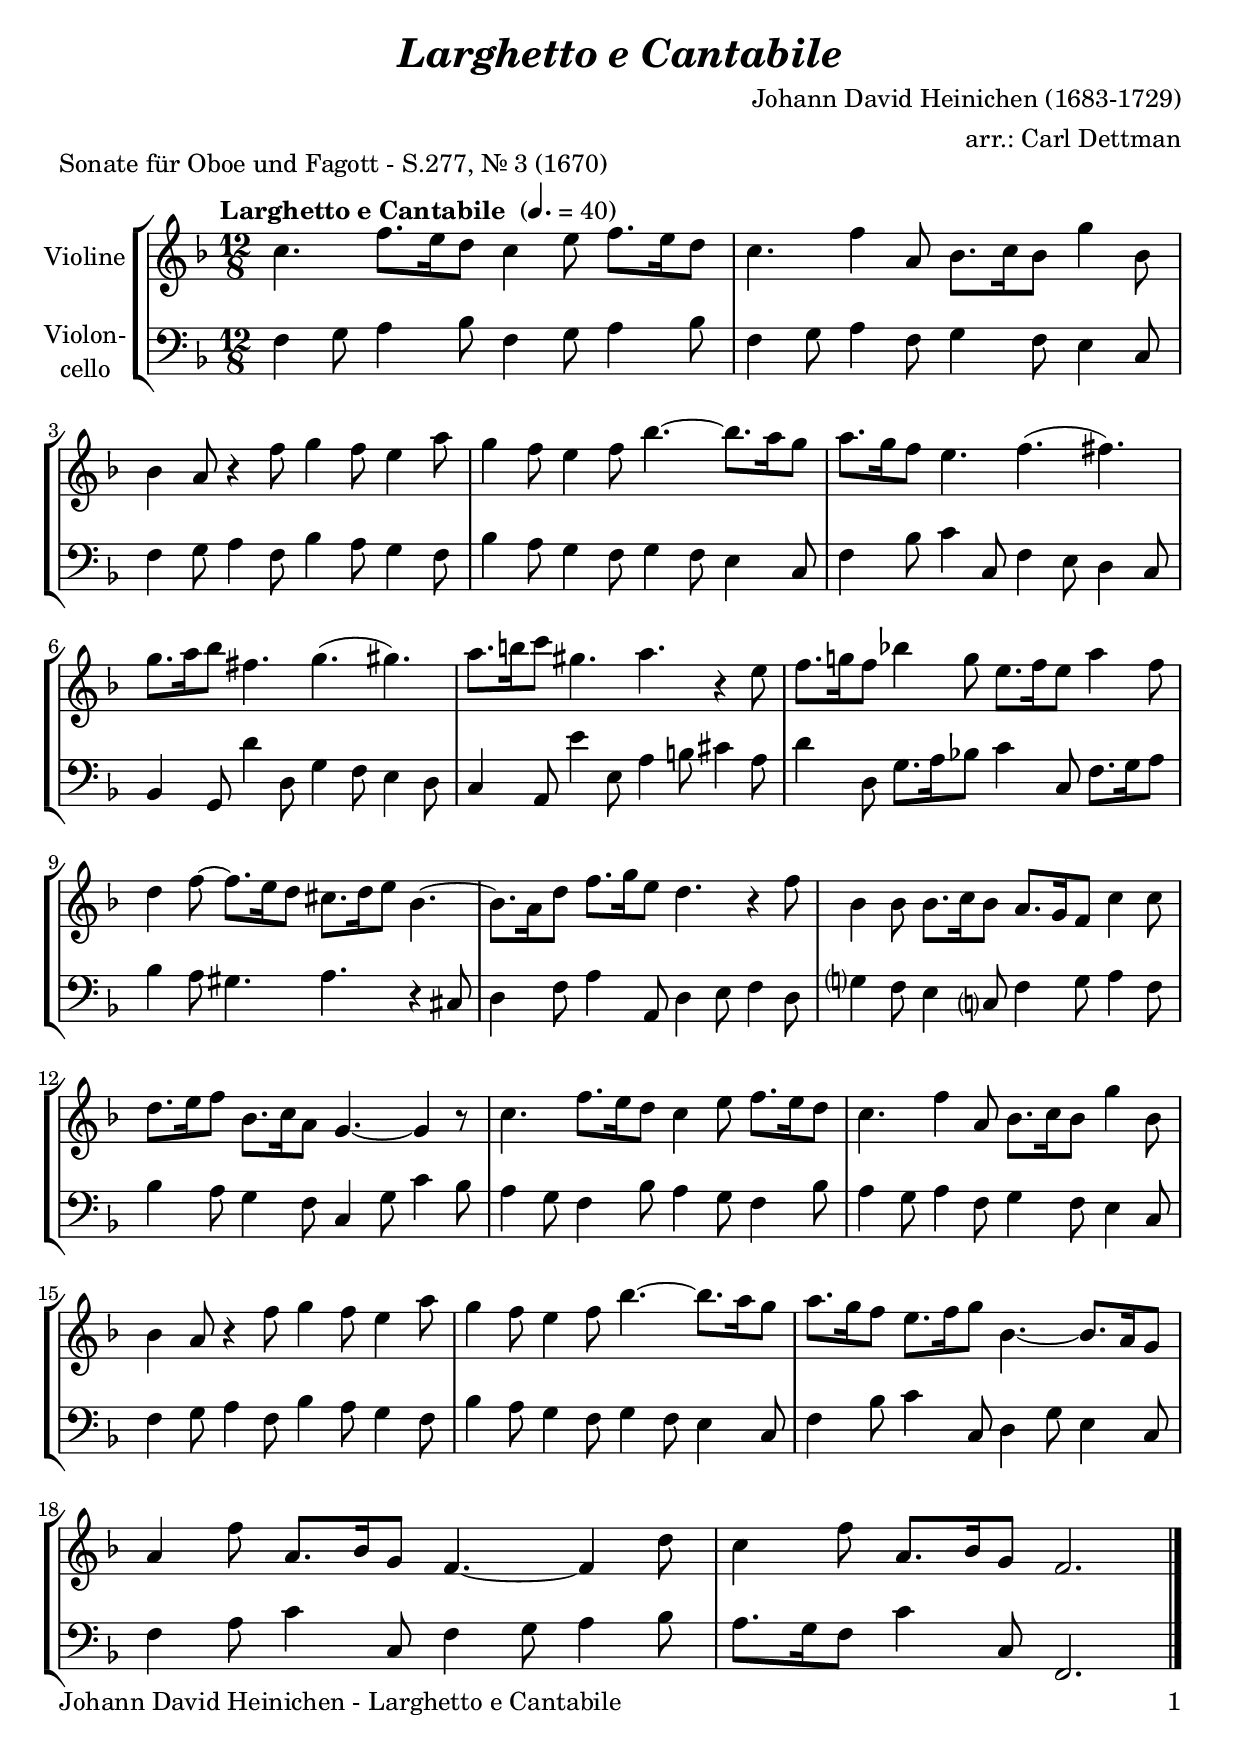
\version "2.18.2"
\include "deutsch.ly"
  
#(set-global-staff-size 22)

\header {
  title     = \markup \bold \italic "Larghetto e Cantabile"
  composer  = "Johann David Heinichen (1683-1729)"
  arranger  = "arr.: Carl Dettman"
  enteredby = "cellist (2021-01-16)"
  piece     = "Sonate für Oboe und Fagott - S.277, Nr. 3 (1670)"
}

voiceconsts = {
  \key es \major
  \time 12/8
  \clef "treble"
  \numericTimeSignature
  % Set default beaming for all staves
%  \set Timing.beamExceptions = #'()
%  \set Timing.baseMoment     = #(ly:make-moment 1 4)
%  \set Timing.beatStructure  = #'(1 1 1)
  \tempo "Larghetto e Cantabile " 4.=40
}

mivl = "violin"
%miba = "pizzicato strings"
miba = "cello"

va = \relative c'' {
  \voiceconsts

  b4. es8. d16 c8 b4 d8 es8. d16 c8
  b4. es4 g,8 as8. b16 as8 f'4 as,8
  as4 g8 r4 es'8 f4 es8 d4 g8

  f4 es8 d4 es8 as4.~ as8. g16 f8
  g8. f16 es8 d4. es( e)
  f8. g16 as8 e4. f( fis)

  g8. a16 b8 fis4. g r4 d8
  es8. f!16 es8 as!4 f8 d8. es16 d8 g4 es8
  c4 es8~ es8. d16 c8 h8. c16 d8 as4.~

  as8. g16 c8 es8. f16 d8 c4. r4 es8
  as,4 as8 as8. b16 as8 g8. f16 es8 b'4 b8
  c8. d16 es8 as,8. b16 g8 f4.~ f4 r8

  b4. es8. d16 c8 b4 d8 es8. d16 c8
  b4. es4 g,8 as8. b16 as8 f'4 as,8
  as4 g8 r4 es'8 f4 es8 d4 g8

  f4 es8 d4 es8 as4.~ as8. g16 f8
  g8. f16 es8 d8. es16 f8 as,4.~ as8. g16 f8
  g4 es'8 g,8. as16 f8 es4.~ es4 c'8
  b4 es8 g,8. as16 f8 es2. \bar "|."
}

vb = \relative c {
  \voiceconsts
  \clef "bass"

  es4 f8 g4 as8 es4 f8 g4 as8
  es4 f8 g4 es8 f4 es8 d4 b8
  es4 f8 g4 es8 as4 g8 f4 es8

  as4 g8 f4 es8 f4 es8 d4 b8
  es4 as8 b4 b,8 es4 d8 c4 b8
  as4 f8 c''4 c,8 f4 es8 d4 c8

  b4 g8 d''4 d,8 g4 a8 h4 g8
  c4 c,8 f8. g16 as!8 b4 b,8 es8. f16 g8
  as4 g8 fis4. g r4 h,8

  c4 es8 g4 g,8 c4 d8 es4 c8
  f?4 es8 d4 b?8 es4 f8 g4 es8
  as4 g8 f4 es8 b4 f'8 b4 as8

  g4 f8 es4 as8 g4 f8 es4 as8
  g4 f8 g4 es8 f4 es8 d4 b8
  es4 f8 g4 es8 as4 g8 f4 es8

  as4 g8 f4 es8 f4 es8 d4 b8
  es4 as8 b4 b,8 c4 f8 d4 b8
  es4 g8 b4 b,8 es4 f8 g4 as8
  g8. f16 es8 b'4 b,8 es,2. \bar "|."
}


music = \new StaffGroup <<
      \new Staff {
	\set Staff.midiInstrument = \mivl
	\set Staff.instrumentName = \markup \center-column { "Violine" }
	\transpose es f { \va }
      }

      \new Staff {
	\set Staff.midiInstrument = \miba
	\set Staff.instrumentName = \markup \center-column { "Violon-" "cello" }
	\transpose es f { \vb }
      }
>>

\book {
   \paper {
    print-page-number = ##t
    print-first-page-number = ##t
    ragged-last-bottom = ##f
    oddHeaderMarkup = \markup \null
    evenHeaderMarkup = \markup \null
    oddFooterMarkup = \markup {
      \fill-line {
        \on-the-fly #print-page-number-check-first
        "Johann David Heinichen - Larghetto e Cantabile" \fromproperty #'page:page-number-string
      }
    }
    evenFooterMarkup = \oddFooterMarkup
  } \score {
    \music
    \layout {}
  }

  \score {
    \unfoldRepeats \music

    \midi {
      \context {
        \Score
      }
    }
  }
}